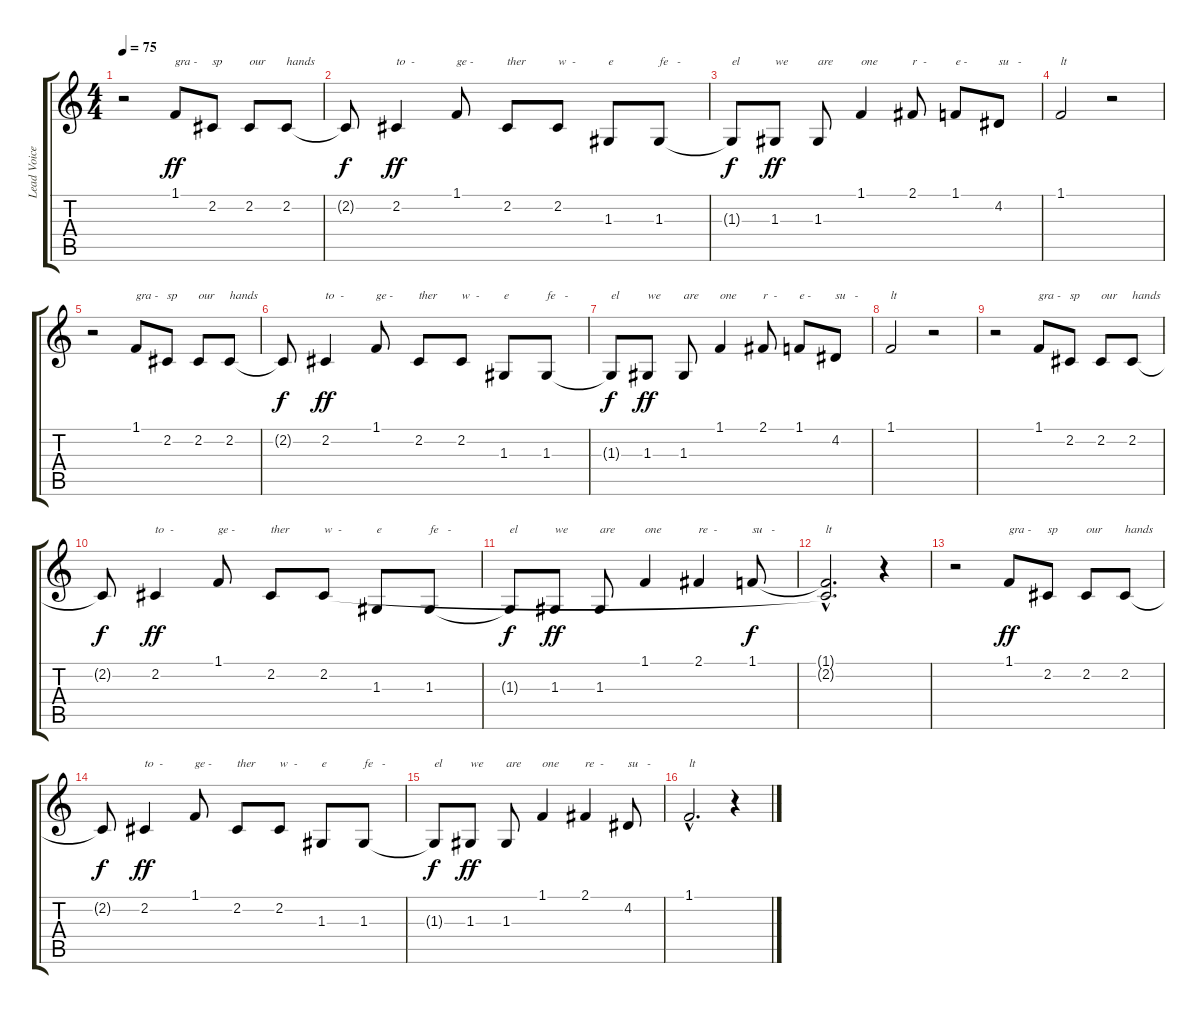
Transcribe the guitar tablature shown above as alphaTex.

\track ("Lead Voice" "Lead Voice") {instrument viola}
\staff {score tabs}
\tuning (E4 B3 G3 D3 A2 E2) {hide}
\ts (4 4)
\tempo 75
\clef g2
\ks c
r.2{dy f} 1.1.8{txt "gra -" dy ff} 2.2.8{txt "sp"} 2.2.8{txt "our"} 2.2.8{txt "hands"} |
2.2{t}.8{dy f} 2.2.4{txt "to  -" dy ff} 1.1.8{txt "ge -"} 2.2.8{txt "ther"} 2.2.8{txt "w  -"} 1.3.8{txt "e"} 1.3.8{txt "fe   -"} |
1.3{t}.8{txt "el" dy f} 1.3.8{txt "we" dy ff} 1.3.8{txt "are"} 1.1.4{txt "one"} 2.1.8{txt "r  -"} 1.1.8{txt "e -"} 4.2.8{txt "su   -"} |
1.1.2{txt "lt"} r.2 |
r.2 1.1.8{txt "gra -"} 2.2.8{txt "sp"} 2.2.8{txt "our"} 2.2.8{txt "hands"} |
2.2{t}.8{dy f} 2.2.4{txt "to  -" dy ff} 1.1.8{txt "ge -"} 2.2.8{txt "ther"} 2.2.8{txt "w  -"} 1.3.8{txt "e"} 1.3.8{txt "fe   -"} |
1.3{t}.8{txt "el" dy f} 1.3.8{txt "we" dy ff} 1.3.8{txt "are"} 1.1.4{txt "one"} 2.1.8{txt "r  -"} 1.1.8{txt "e -"} 4.2.8{txt "su   -"} |
1.1.2{txt "lt"} r.2 |
r.2 1.1.8{txt "gra -"} 2.2.8{txt "sp"} 2.2.8{txt "our"} 2.2.8{txt "hands"} |
2.2{t}.8{dy f} 2.2.4{txt "to  -" dy ff} 1.1.8{txt "ge -"} 2.2.8{txt "ther"} 2.2.8{txt "w  -"} 1.3.8{txt "e"} 1.3.8{txt "fe   -"} |
1.3{t}.8{txt "el" dy f} 1.3.8{txt "we" dy ff} 1.3.8{txt "are"} 1.1.4{txt "one"} 2.1.4{txt "re  -"} 1.1.8{txt "su   -" dy f} |
(1.1{hac t} 2.2{hac t}).2{d txt "lt"} r.4 |
r.2 1.1.8{txt "gra -" dy ff} 2.2.8{txt "sp"} 2.2.8{txt "our"} 2.2.8{txt "hands"} |
2.2{t}.8{dy f} 2.2.4{txt "to  -" dy ff} 1.1.8{txt "ge -"} 2.2.8{txt "ther"} 2.2.8{txt "w  -"} 1.3.8{txt "e"} 1.3.8{txt "fe   -"} |
1.3{t}.8{txt "el" dy f} 1.3.8{txt "we" dy ff} 1.3.8{txt "are"} 1.1.4{txt "one"} 2.1.4{txt "re  -"} 4.2.8{txt "su   -"} |
1.1{hac}.2{d txt "lt"} r.4
